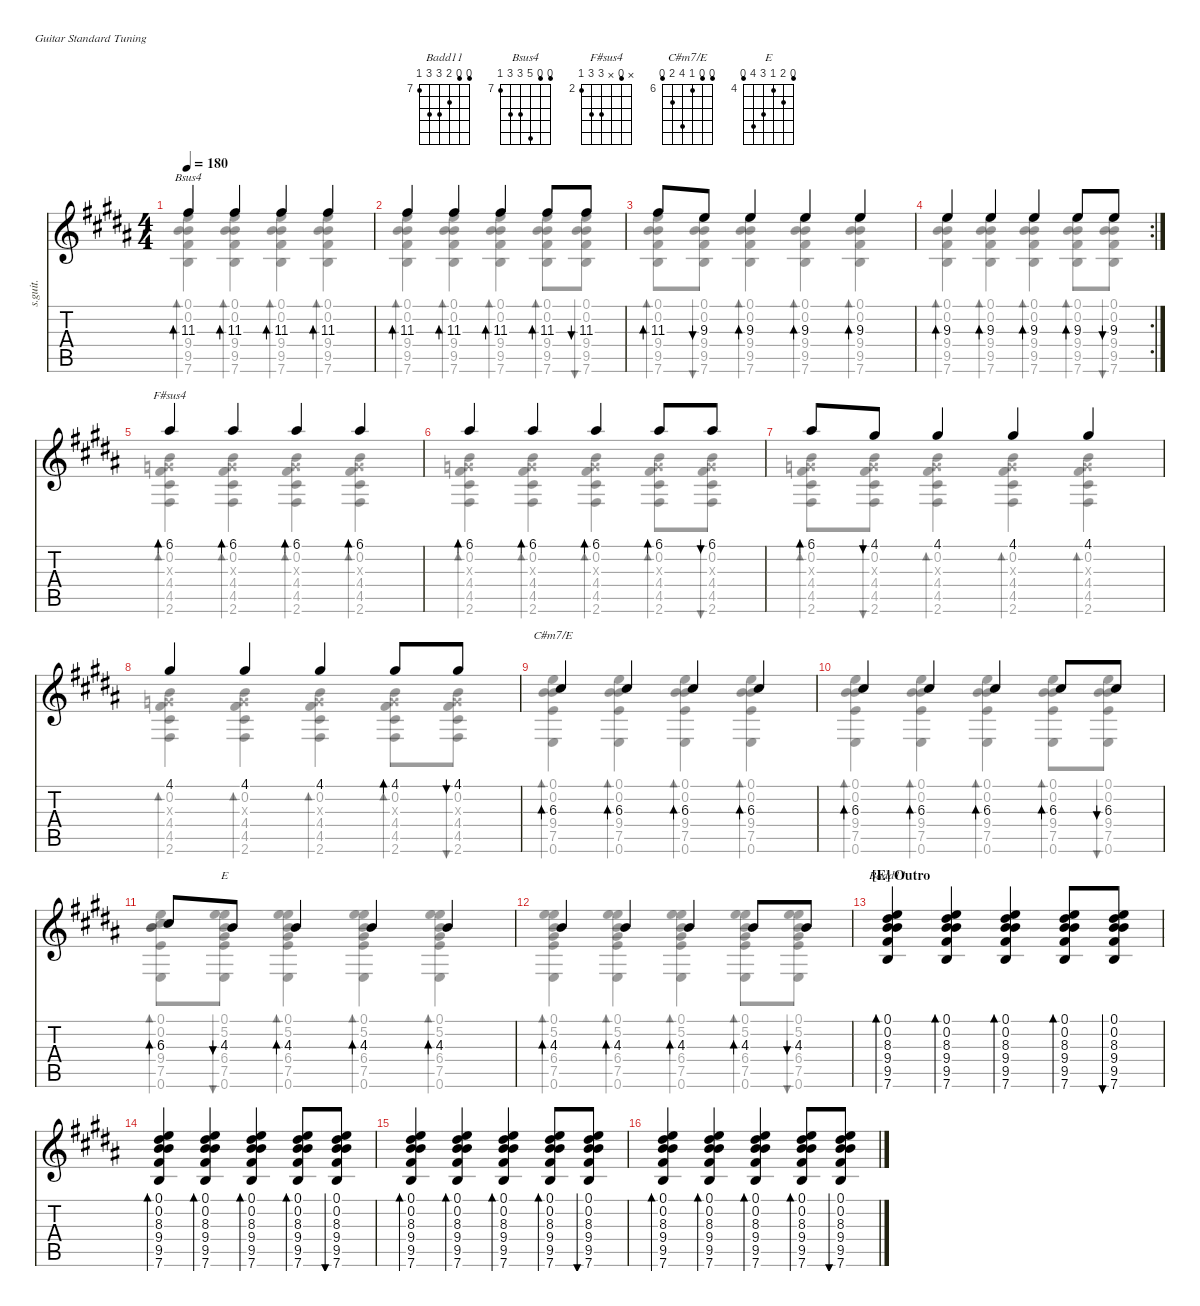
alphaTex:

\defaultSystemsLayout 4
\hideDynamics
\bracketExtendMode nobrackets
\otherSystemsTrackNameOrientation horizontal
\track ("Steel Guitar" "s.guit.") {instrument acousticguitarsteel}
\staff {score tabs}
\tuning (E4 B3 G3 D3 A2 E2)
\chord ("Badd11" 6 6 8 9 9 7) {firstfret 7}
\chord ("Bsus4" 6 6 11 9 9 7) {firstfret 7}
\chord ("F#sus4" x 1 x 4 4 2) {firstfret 2}
\chord ("C#m7/E" 5 5 6 9 7 5) {firstfret 6}
\chord ("E" 3 5 4 6 7 3) {firstfret 4}
\voice
\ts (4 4)
\tempo 180
\clef g2
\ks b
11.3.4{bd 30 ch "Bsus4" dy mf} 11.3.4{bd 30} 11.3.4{bd 30} 11.3.4{bd 30} |
11.3.4{bd 30} 11.3.4{bd 30} 11.3.4{bd 30} 11.3.8{bd 30} 11.3.8{bu 30} |
11.3.8{bd 30} 9.3.8{bu 30 dy mp} 9.3.4{bd 30} 9.3.4{bd 30} 9.3.4{bd 30} |
\rc 2
9.3.4{bd 30} 9.3.4{bd 30} 9.3.4{bd 30} 9.3.8{bd 30} 9.3.8{bu 30} |
6.1.4{bd 30 ch "F#sus4"} 6.1.4{bd 30} 6.1.4{bd 30} 6.1.4{bd 30} |
6.1.4{bd 30} 6.1.4{bd 30} 6.1.4{bd 30} 6.1.8{bd 30} 6.1.8{bu 30} |
6.1.8{bd 30} 4.1.8{bu 30} 4.1.4 4.1.4 4.1.4 |
4.1.4 4.1.4 4.1.4 4.1.8{bd 30} 4.1.8{bu 30} |
6.3.4{bd 30 ch "C#m7/E"} 6.3.4{bd 30} 6.3.4{bd 30} 6.3.4{bd 30} |
6.3.4{bd 30} 6.3.4{bd 30} 6.3.4{bd 30} 6.3.8{bd 30} 6.3.8{bu 30} |
6.3.8{bd 30} 4.3.8{bu 30 ch "E"} 4.3.4{bd 30} 4.3.4{bd 30} 4.3.4{bd 30} |
4.3.4{bd 30} 4.3.4{bd 30} 4.3.4{bd 30} 4.3.8{bd 30} 4.3.8{bu 30} |
\section ("E" "Outro")
(7.6 9.5 9.4 8.3 0.2 0.1).4{bd 30 ch "Badd11" dy p} (7.6 9.5 9.4 8.3 0.2 0.1).4{bd 30} (7.6 9.5 9.4 8.3 0.2 0.1).4{bd 30} (7.6 9.5 9.4 8.3 0.2 0.1).8{bd 30} (7.6 9.5 9.4 8.3 0.2 0.1).8{bu 30} |
(7.6 9.5 9.4 8.3 0.2 0.1).4{bd 30} (7.6 9.5 9.4 8.3 0.2 0.1).4{bd 30} (7.6 9.5 9.4 8.3 0.2 0.1).4{bd 30} (7.6 9.5 9.4 8.3 0.2 0.1).8{bd 30} (7.6 9.5 9.4 8.3 0.2 0.1).8{bu 30} |
(7.6 9.5 9.4 8.3 0.2 0.1).4{bd 30} (7.6 9.5 9.4 8.3 0.2 0.1).4{bd 30} (7.6 9.5 9.4 8.3 0.2 0.1).4{bd 30} (7.6 9.5 9.4 8.3 0.2 0.1).8{bd 30} (7.6 9.5 9.4 8.3 0.2 0.1).8{bu 30} |
(7.6 9.5 9.4 8.3 0.2 0.1).4{bd 30} (7.6 9.5 9.4 8.3 0.2 0.1).4{bd 30} (7.6 9.5 9.4 8.3 0.2 0.1).4{bd 30} (7.6 9.5 9.4 8.3 0.2 0.1).8{bd 30} (7.6 9.5 9.4 8.3 0.2 0.1).8{bu 30}
\voice
\clef g2
\ottava regular
\simile none
\ks b
(7.6 9.4 0.2 0.1 9.5).4{bd 30 dy mp} (7.6 9.4 0.2 0.1 9.5).4{bd 30} (7.6 9.4 0.2 0.1 9.5).4{bd 30} (7.6 9.4 0.2 0.1 9.5).4{bd 30} |
(7.6 9.4 0.2 0.1 9.5).4{bd 30} (7.6 9.4 0.2 0.1 9.5).4{bd 30} (7.6 9.4 0.2 0.1 9.5).4{bd 30} (7.6 9.4 0.2 0.1 9.5).8{bd 30} (7.6 9.4 0.2 0.1 9.5).8{bu 30} |
(7.6 9.4 0.2 0.1 9.5).8{bd 30} (7.6 9.4 0.2 0.1 9.5).8{bu 30} (7.6 9.4 0.2 0.1 9.5).4{bd 30} (7.6 9.4 0.2 0.1 9.5).4{bd 30} (7.6 9.4 0.2 0.1 9.5).4{bd 30} |
(7.6 9.4 0.2 0.1 9.5).4{bd 30} (7.6 9.4 0.2 0.1 9.5).4{bd 30} (7.6 9.4 0.2 0.1 9.5).4{bd 30} (7.6 9.4 0.2 0.1 9.5).8{bd 30} (7.6 9.4 0.2 0.1 9.5).8{bu 30} |
(2.6 4.5 4.4 0.3{x} 0.2).4{bd 30} (2.6 4.5 4.4 0.3{x} 0.2).4{bd 30} (2.6 4.5 4.4 0.3{x} 0.2).4{bd 30} (2.6 4.5 4.4 0.3{x} 0.2).4{bd 30} |
(2.6 4.5 4.4 0.3{x} 0.2).4{bd 30} (2.6 4.5 4.4 0.3{x} 0.2).4{bd 30} (2.6 4.5 4.4 0.3{x} 0.2).4{bd 30} (2.6 4.5 4.4 0.3{x} 0.2).8{bd 30} (2.6 4.5 4.4 0.3{x} 0.2).8{bu 30} |
(2.6 4.5 4.4 0.3{x} 0.2).8{bd 30} (2.6 4.5 4.4 0.3{x} 0.2).8{bu 30} (2.6 4.5 4.4 0.3{x} 0.2).4{bd 30} (2.6 4.5 4.4 0.3{x} 0.2).4{bd 30} (2.6 4.5 4.4 0.3{x} 0.2).4{bd 30} |
(2.6 4.5 4.4 0.3{x} 0.2).4{bd 30} (2.6 4.5 4.4 0.3{x} 0.2).4{bd 30} (2.6 4.5 4.4 0.3{x} 0.2).4{bd 30} (2.6 4.5 4.4 0.3{x} 0.2).8{bd 30} (2.6 4.5 4.4 0.3{x} 0.2).8{bu 30} |
(0.6 7.5 9.4 0.2 0.1).4{bd 30} (0.6 7.5 9.4 0.2 0.1).4{bd 30} (0.6 7.5 9.4 0.2 0.1).4{bd 30} (0.6 7.5 9.4 0.2 0.1).4{bd 30} |
(0.6 7.5 9.4 0.2 0.1).4{bd 30} (0.6 7.5 9.4 0.2 0.1).4{bd 30} (0.6 7.5 9.4 0.2 0.1).4{bd 30} (0.6 7.5 9.4 0.2 0.1).8{bd 30} (0.6 7.5 9.4 0.2 0.1).8{bu 30} |
(0.6 7.5 9.4 6.3 0.2 0.1).8{bd 30} (0.6 7.5 6.4 4.3 5.2 0.1).8{bu 30} (0.6 7.5 6.4 4.3 5.2 0.1).4{bd 30} (0.6 7.5 6.4 4.3 5.2 0.1).4{bd 30} (0.6 7.5 6.4 4.3 5.2 0.1).4{bd 30} |
(0.6 7.5 6.4 4.3 5.2 0.1).4{bd 30} (0.6 7.5 6.4 4.3 5.2 0.1).4{bd 30} (0.6 7.5 6.4 4.3 5.2 0.1).4{bd 30} (0.6 7.5 6.4 4.3 5.2 0.1).8{bd 30} (0.6 7.5 6.4 4.3 5.2 0.1).8{bu 30} |
|
|
|
